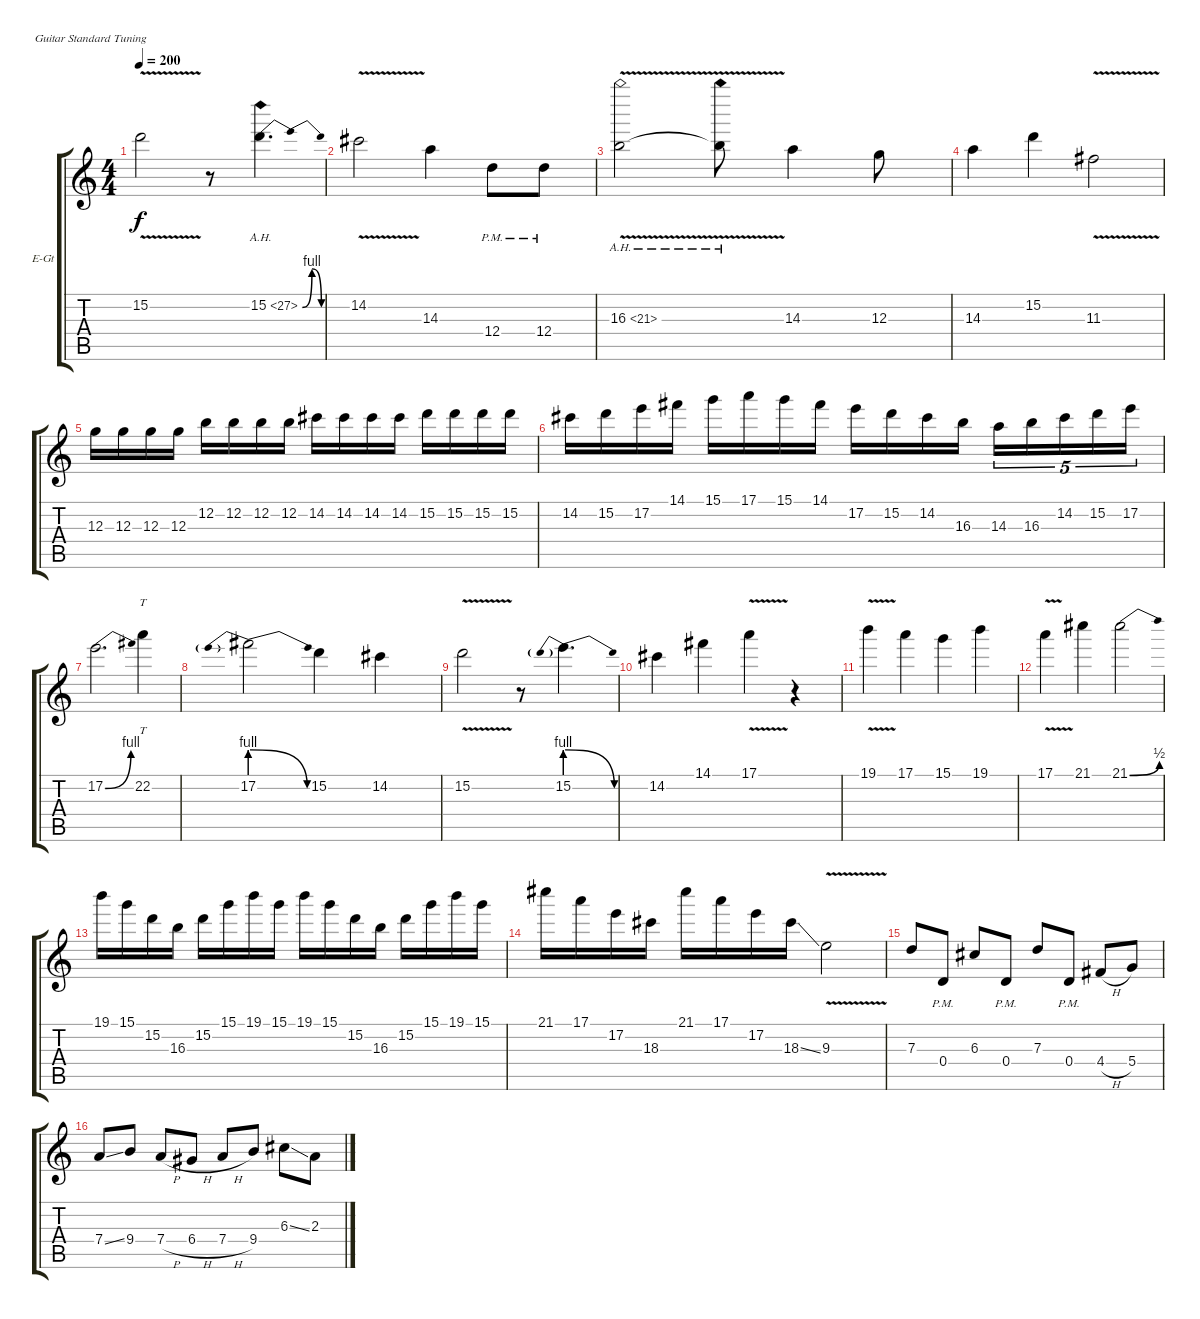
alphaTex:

\bracketExtendMode groupsimilarinstruments
\firstSystemTrackNameOrientation horizontal
\otherSystemsTrackNameOrientation horizontal
\track ("Guitarra Solist." "E-Gt") {instrument overdrivenguitar}
\staff {score tabs}
\tuning (E4 B3 G3 D3 A2 E2)
\ts (4 4)
\tempo 200
\clef g2
\ks c
15.2{v}.2{dy f} r.8 15.2{be (bendrelease 0 0 30 4 30 4 60 0) ah 12}.4{d} |
14.2{v}.2 14.3.4 12.4{pm}.8 12.4{pm}.8 |
16.3{ah 5 v}.2 16.3{ah 5 v t}.8 14.3.4 12.3.8 |
14.3.4 15.2.4 11.3{v}.2 |
12.3.16 12.3.16 12.3.16 12.3.16 12.2.16 12.2.16 12.2.16 12.2.16 14.2.16 14.2.16 14.2.16 14.2.16 15.2.16 15.2.16 15.2.16 15.2.16 |
14.2.16 15.2.16 17.2.16 14.1.16 15.1.16 17.1.16 15.1.16 14.1.16 17.2.16 15.2.16 14.2.16 16.3.16 14.3.16{tu (5 4)} 16.3.16{tu (5 4)} 14.2.16{tu (5 4)} 15.2.16{tu (5 4)} 17.2.16{tu (5 4)} |
17.2{be (bend 0 0 60 4)}.2{d} 22.2.4{tt} |
17.2{be (prebendrelease 0 4 60 0)}.2 15.2.4 14.2.4 |
15.2{v}.2 r.8 15.2{be (prebendrelease 0 4 60 0)}.4{d} |
14.2.4 14.1.4 17.1{v}.4 r.4 |
19.1{v}.4 17.1.4 15.1.4 19.1.4 |
17.1{v}.4 21.1.4 21.1{be (bend 0 0 60 2)}.2 |
19.1.16 15.1.16 15.2.16 16.3.16 15.2.16 15.1.16 19.1.16 15.1.16 19.1.16 15.1.16 15.2.16 16.3.16 15.2.16 15.1.16 19.1.16 15.1.16 |
21.1.16 17.1.16 17.2.16 18.3.16 21.1.16 17.1.16 17.2.16 18.3{ss}.16 9.3{v}.2 |
7.3.8 0.4{pm}.8 6.3.8 0.4{pm}.8 7.3.8 0.4{pm}.8 4.4{h}.8 5.4.8 |
7.4{ss}.8 9.4.8 7.4{h}.8 6.4{h}.8 7.4{h}.8 9.4.8 6.3{ss}.8 2.3.8
